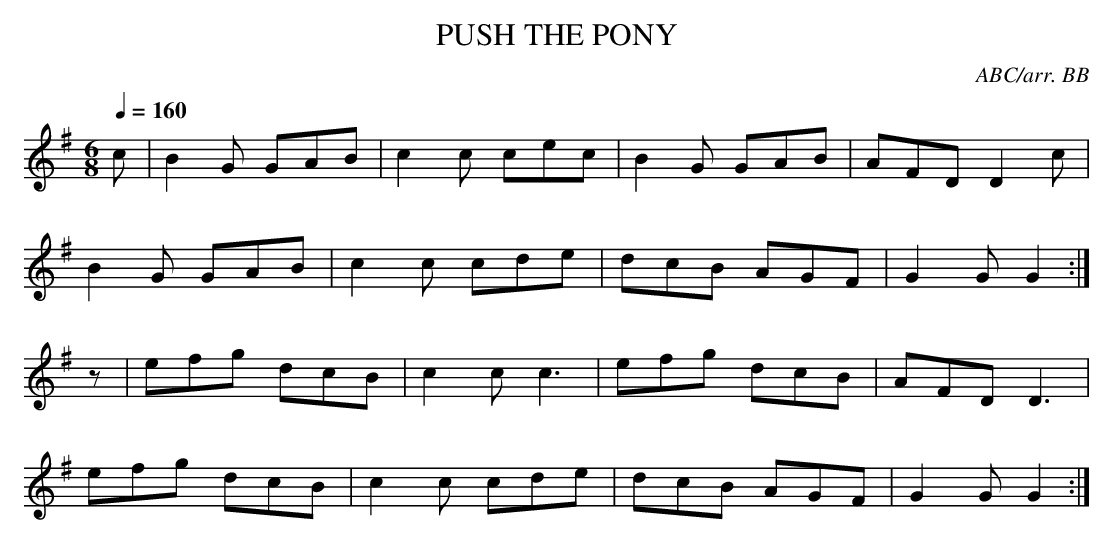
X:1
T:PUSH THE PONY
C:ABC/arr. BB
M:6/8
Q:1/4=160
K:G
c|B2G GAB|c2c cec|B2G GAB|AFD D2c|
B2G GAB|c2c cde|dcB AGF|G2G G2 :|
z|efg dcB|c2c c3|efg dcB|AFD D3|
efg dcB|c2c cde|dcB AGF|G2G G2 :|
